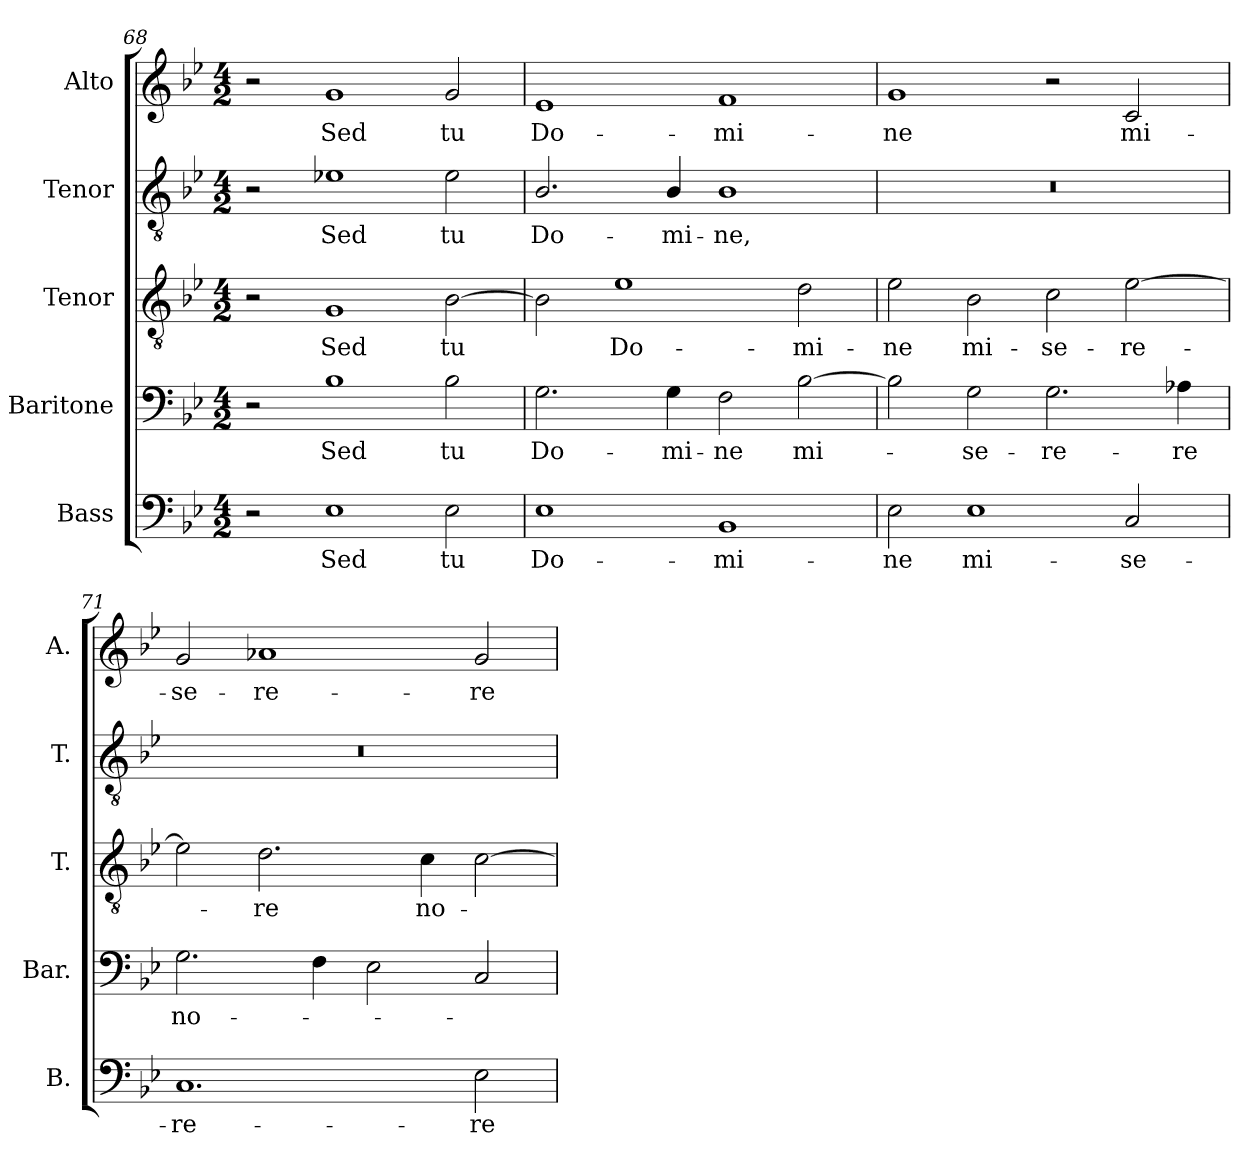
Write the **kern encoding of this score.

**kern	**text	**kern	**text	**kern	**text	**kern	**text	**kern	**text
*part5	*part5	*part4	*part4	*part3	*part3	*part2	*part2	*part1	*part1
*staff5	*staff5	*staff4	*staff4	*staff3	*staff3	*staff2	*staff2	*staff1	*staff1
*I"Bass	*	*I"Baritone	*	*I"Tenor	*	*I"Tenor	*	*I"Alto	*
*I'B.	*	*I'Bar.	*	*I'T.	*	*I'T.	*	*I'A.	*
*clefF4	*	*clefF4	*	*clefGv2	*	*clefGv2	*	*clefG2	*
*	*	*	*	*ITrd7c12	*	*ITrd7c12	*	*	*
*k[b-e-]	*	*k[b-e-]	*	*k[b-e-]	*	*k[b-e-]	*	*k[b-e-]	*
*B-:	*	*B-:	*	*B-:	*	*B-:	*	*B-:	*
*M4/2	*	*M4/2	*	*M4/2	*	*M4/2	*	*M4/2	*
=68	=68	=68	=68	=68	=68	=68	=68	=68	=68
2r	.	2r	.	2r	.	2r	.	2r	.
!	!LO:LY:b:color=#000000	!	!	!	!	!	!	!	!
!	!	!	!LO:LY:b:color=#000000	!	!	!	!	!	!
!	!	!	!	!	!LO:LY:b:color=#000000	!	!	!	!
!	!	!	!	!	!	!	!LO:LY:b:color=#000000	!	!
!	!	!	!	!	!	!	!	!	!LO:LY:b:color=#000000
1E-i	Sed	1B-i	Sed	1GGi	Sed	1E-Xi	Sed	1gi	Sed
!	!LO:LY:b:color=#000000	!	!	!	!	!	!	!	!
!	!	!	!LO:LY:b:color=#000000	!	!	!	!	!	!
!	!	!	!	!	!LO:LY:b:color=#000000	!	!	!	!
!	!	!	!	!	!	!	!LO:LY:b:color=#000000	!	!
!	!	!	!	!	!	!	!	!	!LO:LY:b:color=#000000
2E-i\	tu	2B-i\	tu	[2BB-i\	tu	2E-i\	tu	2gi/	tu
=69	=69	=69	=69	=69	=69	=69	=69	=69	=69
!	!LO:LY:b:color=#000000	!	!	!	!	!	!	!	!
!	!	!	!LO:LY:b:color=#000000	!	!	!	!	!	!
!	!	!	!	!	!	!	!LO:LY:b:color=#000000	!	!
!	!	!	!	!	!	!	!	!	!LO:LY:b:color=#000000
1E-i	Do-	2.Gi\	Do-	2BB-i\]	.	2.BB-i/	Do-	1e-i	Do-
!	!	!	!	!	!LO:LY:b:color=#000000	!	!	!	!
.	.	.	.	1E-i	Do-	.	.	.	.
!	!	!	!LO:LY:b:color=#000000	!	!	!	!	!	!
!	!	!	!	!	!	!	!LO:LY:b:color=#000000	!	!
.	.	4Gi\	-mi-	.	.	4BB-i/	-mi-	.	.
!	!LO:LY:b:color=#000000	!	!	!	!	!	!	!	!
!	!	!	!LO:LY:b:color=#000000	!	!	!	!	!	!
!	!	!	!	!	!	!	!LO:LY:b:color=#000000	!	!
!	!	!	!	!	!	!	!	!	!LO:LY:b:color=#000000
1BB-i	-mi-	2Fi\	-ne	.	.	1BB-i	-ne,	1fi	-mi-
!	!	!	!LO:LY:b:color=#000000	!	!	!	!	!	!
!	!	!	!	!	!LO:LY:b:color=#000000	!	!	!	!
.	.	[2B-i\	mi-	2Di\	-mi-	.	.	.	.
=70	=70	=70	=70	=70	=70	=70	=70	=70	=70
!	!LO:LY:b:color=#000000	!	!	!	!	!	!	!	!
!	!	!	!	!	!LO:LY:b:color=#000000	!LO:N:vis=1	!	!	!
!	!	!	!	!	!	!	!	!	!LO:LY:b:color=#000000
2E-i\	-ne	2B-i\]	.	2E-i\	-ne	0r	.	1gi	-ne
!	!LO:LY:b:color=#000000	!	!	!	!	!	!	!	!
!	!	!	!LO:LY:b:color=#000000	!	!	!	!	!	!
!	!	!	!	!	!LO:LY:b:color=#000000	!	!	!	!
1E-i	mi-	2Gi\	-se-	2BB-i\	mi-	.	.	.	.
!	!	!	!LO:LY:b:color=#000000	!	!	!	!	!	!
!	!	!	!	!	!LO:LY:b:color=#000000	!	!	!	!
.	.	2.Gi\	-re-	2Ci\	-se-	.	.	2r	.
!	!LO:LY:b:color=#000000	!	!	!	!	!	!	!	!
!	!	!	!	!	!LO:LY:b:color=#000000	!	!	!	!
!	!	!	!	!	!	!	!	!	!LO:LY:b:color=#000000
2Ci/	-se-	.	.	[2E-i\	-re-	.	.	2ci/	mi-
!	!	!	!LO:LY:b:color=#000000	!	!	!	!	!	!
.	.	4A-Xi\	-re	.	.	.	.	.	.
!!LO:LB:g=z
=71	=71	=71	=71	=71	=71	=71	=71	=71	=71
!	!LO:LY:b:color=#000000	!	!	!	!	!	!	!	!
!	!	!	!LO:LY:b:color=#000000	!	!	!LO:N:vis=1	!	!	!
!	!	!	!	!	!	!	!	!	!LO:LY:b:color=#000000
1.Ci	-re-	2.Gi\	no-	2E-i\]	.	0r	.	2gi/	-se-
!	!	!	!	!	!LO:LY:b:color=#000000	!	!	!	!
!	!	!	!	!	!	!	!	!	!LO:LY:b:color=#000000
.	.	.	.	2.Di\	-re	.	.	1a-Xi	-re-
.	.	4Fi\	.	.	.	.	.	.	.
.	.	2E-i\	.	.	.	.	.	.	.
!	!	!	!	!	!LO:LY:b:color=#000000	!	!	!	!
.	.	.	.	4Ci\	no-	.	.	.	.
!	!LO:LY:b:color=#000000	!	!	!	!	!	!	!	!
!	!	!	!	!	!	!	!	!	!LO:LY:b:color=#000000
2E-i\	-re	2Ci/	.	[2Ci\	.	.	.	2gi/	-re
=	=	=	=	=	=	=	=	=	=
*-	*-	*-	*-	*-	*-	*-	*-	*-	*-
